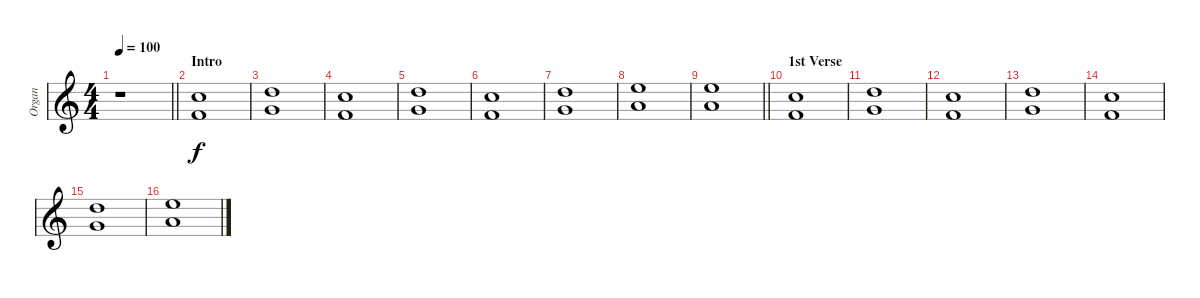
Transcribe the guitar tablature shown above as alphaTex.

\track ("Organ" "Organ") {instrument rockorgan}
\staff {score}
\tuning (E4 B3 G3 D3 A2 E2) {hide}
\ts (4 4)
\tempo 100
\clef g2
\barLineRight lightlight
\ks c
r.1{dy f instrument rockorgan} |
\section ("" "Intro")
(8.1 10.3).1 |
(10.1 8.2).1 |
(8.1 10.3).1 |
(10.1 8.2).1 |
(8.1 10.3).1 |
(10.1 8.2).1 |
(12.1 10.2).1 |
\barLineRight lightlight
(12.1 10.2).1 |
\section ("" "1st Verse")
(8.1 10.3).1 |
(10.1 8.2).1 |
(8.1 10.3).1 |
(10.1 8.2).1 |
(8.1 10.3).1 |
(10.1 8.2).1 |
(12.1 10.2).1
